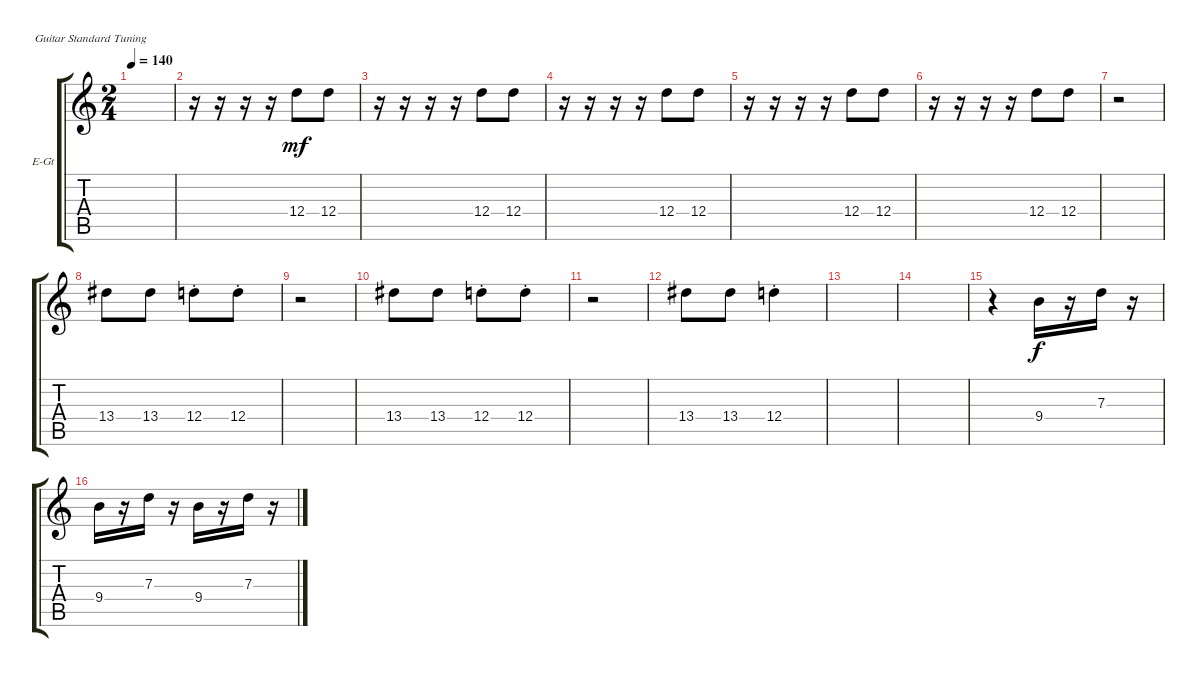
\bracketExtendMode groupsimilarinstruments
\firstSystemTrackNameOrientation horizontal
\otherSystemsTrackNameOrientation horizontal
\track ("Guitar 2" "E-Gt") {instrument distortionguitar}
\staff {score tabs}
\tuning (E4 B3 G3 D3 A2 E2)
\ts (2 4)
\tempo 140
\clef g2
\scale
0.333333
\ks c
|
\scale
0.333333 r.16 r.16 r.16 r.16 12.4.8{dy mf} 12.4.8 |
\scale
0.333333 r.16 r.16 r.16 r.16 12.4.8 12.4.8 |
\scale
0.333333 r.16 r.16 r.16 r.16 12.4.8 12.4.8 |
\scale
0.333333 r.16 r.16 r.16 r.16 12.4.8 12.4.8 |
\scale
0.333333 r.16 r.16 r.16 r.16 12.4.8 12.4.8 |
\scale
0.333333 r.2 |
\scale
0.333333 13.4.8 13.4.8 12.4{st}.8 12.4{st}.8 |
\scale
0.333333 r.2 |
\scale
0.333333 13.4.8 13.4.8 12.4{st}.8 12.4{st}.8 |
\scale
0.333333 r.2 |
\scale
0.333333 13.4.8 13.4.8 12.4{st}.4 |
\scale
0.333333 |
\scale
0.333333 |
\scale
0.333333 r.4 9.4.16{dy f} r.16 7.3.16 r.16 |
\scale
0.333333 9.4.16 r.16 7.3.16 r.16 9.4.16 r.16 7.3.16 r.16
